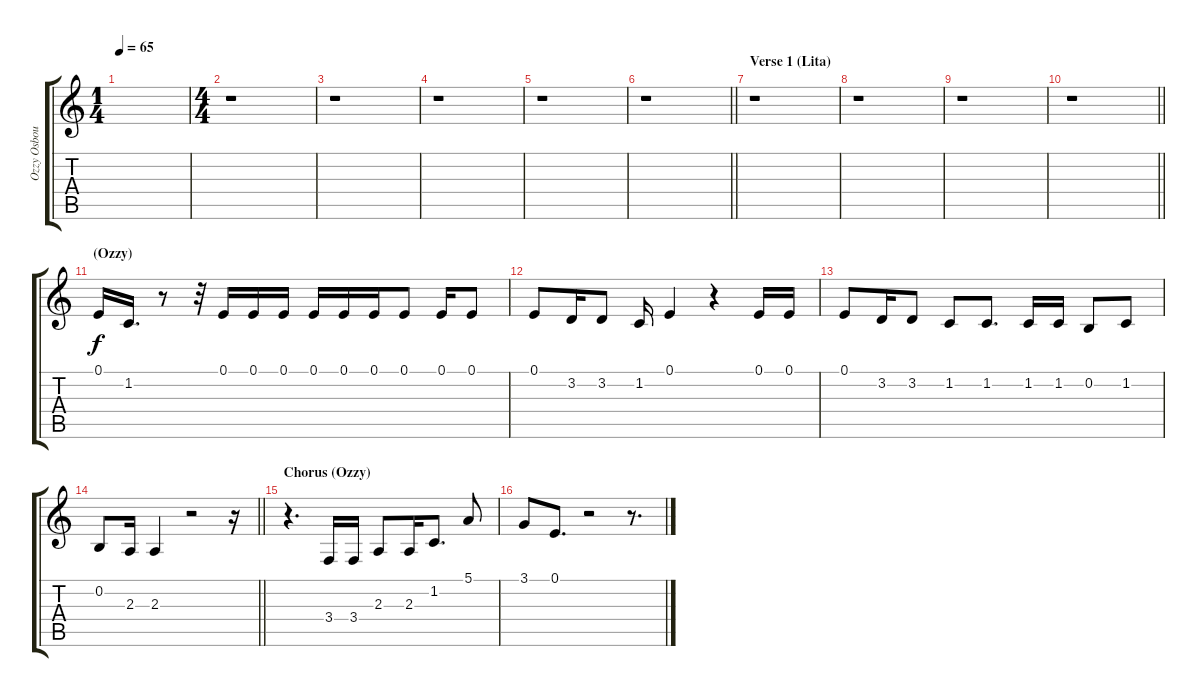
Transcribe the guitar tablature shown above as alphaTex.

\track ("Ozzy Osbourne's Voice" "Ozzy Osbou") {instrument altosax}
\staff {score tabs}
\tuning (E4 B3 G3 D3 A2 E2) {hide}
\ts (1 4)
\tempo 65
\clef g2
\ks c
|
\ts (4 4)
r.1 |
r.1 |
r.1 |
r.1 |
\barLineRight lightlight
r.1 |
\section ("" "Verse 1 (Lita)")
r.1 |
r.1 |
r.1 |
\barLineRight lightlight
r.1 |
\section ("" "(Ozzy)")
0.1.16 1.2.16{d} r.8 r.32 0.1.16 0.1.16 0.1.16 0.1.16 0.1.16 0.1.16 0.1.8 0.1.16 0.1.8 |
0.1.8 3.2.16 3.2.8 1.2.16 0.1.4 r.4 0.1.16 0.1.16 |
0.1.8 3.2.16 3.2.8 1.2.8 1.2.8{d} 1.2.16 1.2.16 0.2.8 1.2.8 |
\barLineRight lightlight
0.2.8 2.3.16 2.3.4 r.2 r.16 |
\section ("" "Chorus (Ozzy)")
r.4{d} 3.4.16 3.4.16 2.3.8 2.3.16 1.2.8{d} 5.1.8 |
3.1.8 0.1.8{d} r.2 r.8{d}
